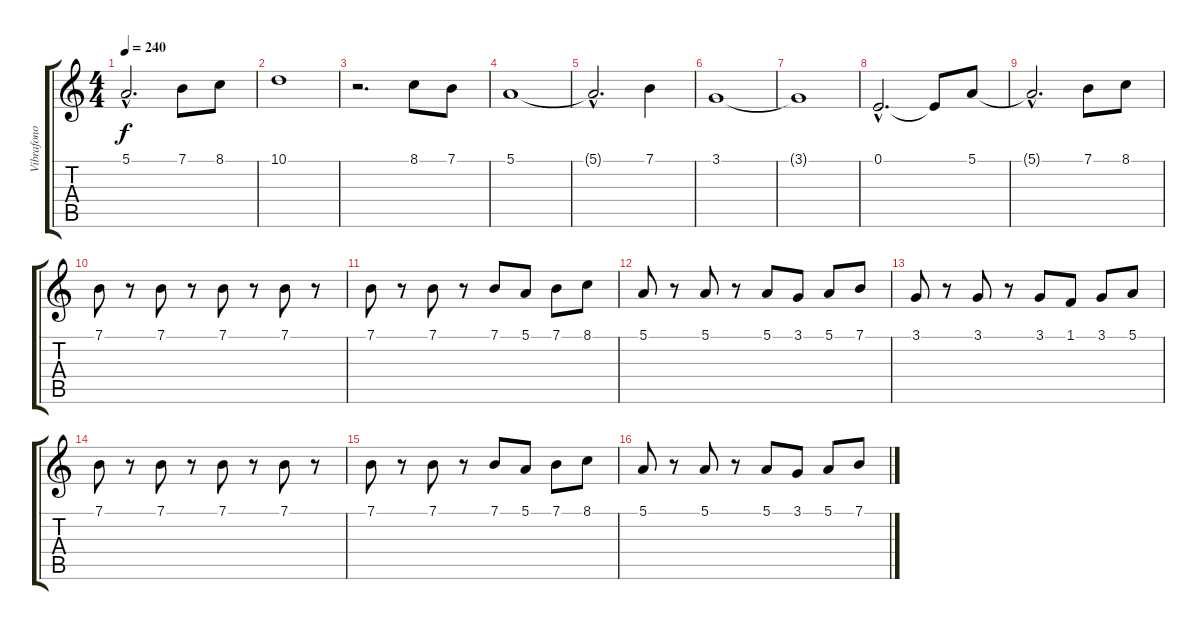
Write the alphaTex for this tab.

\track ("Vibrafono" "Vibrafono") {instrument vibraphone}
\staff {score tabs}
\tuning (E4 B3 G3 D3 A2 E2) {hide}
\ts (4 4)
\tempo 240
\clef g2
\ks c
5.1{hac t}.2{d dy f} 7.1.8 8.1.8 |
10.1.1 |
r.2{d} 8.1.8 7.1.8 |
5.1.1 |
5.1{hac t}.2{d} 7.1.4 |
3.1.1 |
3.1{t}.1 |
0.1{hac}.2{d} 0.1{t}.8 5.1.8 |
5.1{hac t}.2{d} 7.1.8 8.1.8 |
7.1.8 r.8 7.1.8 r.8 7.1.8 r.8 7.1.8 r.8 |
7.1.8 r.8 7.1.8 r.8 7.1.8 5.1.8 7.1.8 8.1.8 |
5.1.8 r.8 5.1.8 r.8 5.1.8 3.1.8 5.1.8 7.1.8 |
3.1.8 r.8 3.1.8 r.8 3.1.8 1.1.8 3.1.8 5.1.8 |
7.1.8 r.8 7.1.8 r.8 7.1.8 r.8 7.1.8 r.8 |
7.1.8 r.8 7.1.8 r.8 7.1.8 5.1.8 7.1.8 8.1.8 |
5.1.8 r.8 5.1.8 r.8 5.1.8 3.1.8 5.1.8 7.1.8
